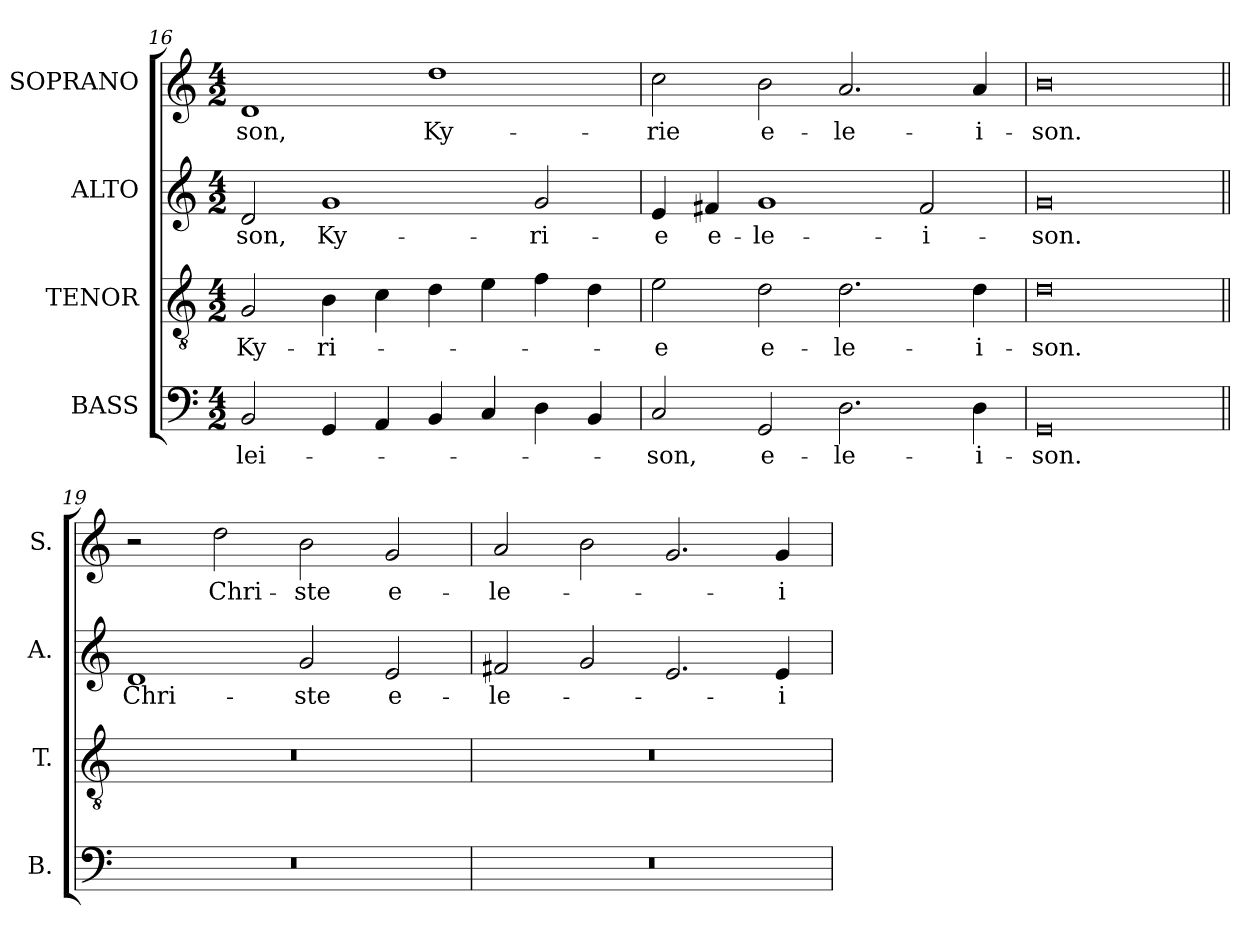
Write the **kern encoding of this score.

**kern	**text	**kern	**text	**kern	**text	**kern	**text
*part4	*part4	*part3	*part3	*part2	*part2	*part1	*part1
*staff4	*staff4	*staff3	*staff3	*staff2	*staff2	*staff1	*staff1
*I"BASS	*	*I"TENOR	*	*I"ALTO	*	*I"SOPRANO	*
*I'B.	*	*I'T.	*	*I'A.	*	*I'S.	*
*clefF4	*	*clefGv2	*	*clefG2	*	*clefG2	*
*	*	*ITrd7c12	*	*	*	*	*
*k[]	*	*k[]	*	*k[]	*	*k[]	*
*C:	*	*C:	*	*C:	*	*C:	*
*M4/2	*	*M4/2	*	*M4/2	*	*M4/2	*
=16	=16	=16	=16	=16	=16	=16	=16
!	!LO:LY:b:color=#000000	!	!	!	!	!	!
!	!	!	!LO:LY:b:color=#000000	!	!	!	!
!	!	!	!	!	!LO:LY:b:color=#000000	!	!
!	!	!	!	!	!	!	!LO:LY:b:color=#000000
2BBi/	-lei-	2GGi/	Ky-	2di/	-son,	1di	-son,
!	!	!	!LO:LY:b:color=#000000	!	!	!	!
!	!	!	!	!	!LO:LY:b:color=#000000	!	!
4GGi/	.	4BBi\	-ri-	1gi	Ky-	.	.
4AAi/	.	4Ci\	.	.	.	.	.
!	!	!	!	!	!	!	!LO:LY:b:color=#000000
4BBi/	.	4Di\	.	.	.	1ddi	Ky-
4Ci/	.	4Ei\	.	.	.	.	.
!	!	!	!	!	!LO:LY:b:color=#000000	!	!
4Di\	.	4Fi\	.	2gi/	-ri-	.	.
4BBi/	.	4Di\	.	.	.	.	.
=17	=17	=17	=17	=17	=17	=17	=17
!	!LO:LY:b:color=#000000	!	!	!	!	!	!
!	!	!	!LO:LY:b:color=#000000	!	!	!	!
!	!	!	!	!	!LO:LY:b:color=#000000	!	!
!	!	!	!	!	!	!	!LO:LY:b:color=#000000
2Ci/	-son,	2Ei\	-e	4ei/	-e	2cci\	-rie
!	!	!	!	!	!LO:LY:b:color=#000000	!	!
.	.	.	.	4f#Xi/	e-	.	.
!	!LO:LY:b:color=#000000	!	!	!	!	!	!
!	!	!	!LO:LY:b:color=#000000	!	!	!	!
!	!	!	!	!	!LO:LY:b:color=#000000	!	!
!	!	!	!	!	!	!	!LO:LY:b:color=#000000
2GGi/	e-	2Di\	e-	1gi	-le-	2bi\	e-
!	!LO:LY:b:color=#000000	!	!	!	!	!	!
!	!	!	!LO:LY:b:color=#000000	!	!	!	!
!	!	!	!	!	!	!	!LO:LY:b:color=#000000
2.Di\	-le-	2.Di\	-le-	.	.	2.ai/	-le-
!	!	!	!	!	!LO:LY:b:color=#000000	!	!
.	.	.	.	2f#i/	-i-	.	.
!	!LO:LY:b:color=#000000	!	!	!	!	!	!
!	!	!	!LO:LY:b:color=#000000	!	!	!	!
!	!	!	!	!	!	!	!LO:LY:b:color=#000000
4Di\	-i-	4Di\	-i-	.	.	4ai/	-i-
=18	=18	=18	=18	=18	=18	=18	=18
!	!LO:LY:b:color=#000000	!	!	!	!	!	!
!	!	!	!LO:LY:b:color=#000000	!	!	!	!
!	!	!	!	!	!LO:LY:b:color=#000000	!	!
!	!	!	!	!	!	!	!LO:LY:b:color=#000000
0GGi	-son.	0Di	-son.	0gi	-son.	0bi	-son.
!!LO:PB:g=z
=19||	=19||	=19||	=19||	=19||	=19||	=19||	=19||
!LO:N:vis=1	!	!LO:N:vis=1	!	!	!	!	!
!	!	!	!	!	!LO:LY:b:color=#000000	!	!
0r	.	0r	.	1di	Chri-	2r	.
!	!	!	!	!	!	!	!LO:LY:b:color=#000000
.	.	.	.	.	.	2ddi\	Chri-
!	!	!	!	!	!LO:LY:b:color=#000000	!	!
!	!	!	!	!	!	!	!LO:LY:b:color=#000000
.	.	.	.	2gi/	-ste	2bi\	-ste
!	!	!	!	!	!LO:LY:b:color=#000000	!	!
!	!	!	!	!	!	!	!LO:LY:b:color=#000000
.	.	.	.	2ei/	e-	2gi/	e-
=20	=20	=20	=20	=20	=20	=20	=20
!LO:N:vis=1	!	!LO:N:vis=1	!	!	!	!	!
!	!	!	!	!	!LO:LY:b:color=#000000	!	!
!	!	!	!	!	!	!	!LO:LY:b:color=#000000
0r	.	0r	.	2f#Xi/	-le-	2ai/	-le-
.	.	.	.	2gi/	.	2bi\	.
.	.	.	.	2.ei/	.	2.gi/	.
!	!	!	!	!	!LO:LY:b:color=#000000	!	!
!	!	!	!	!	!	!	!LO:LY:b:color=#000000
.	.	.	.	4ei/	-i-	4gi/	-i-
=	=	=	=	=	=	=	=
*-	*-	*-	*-	*-	*-	*-	*-
